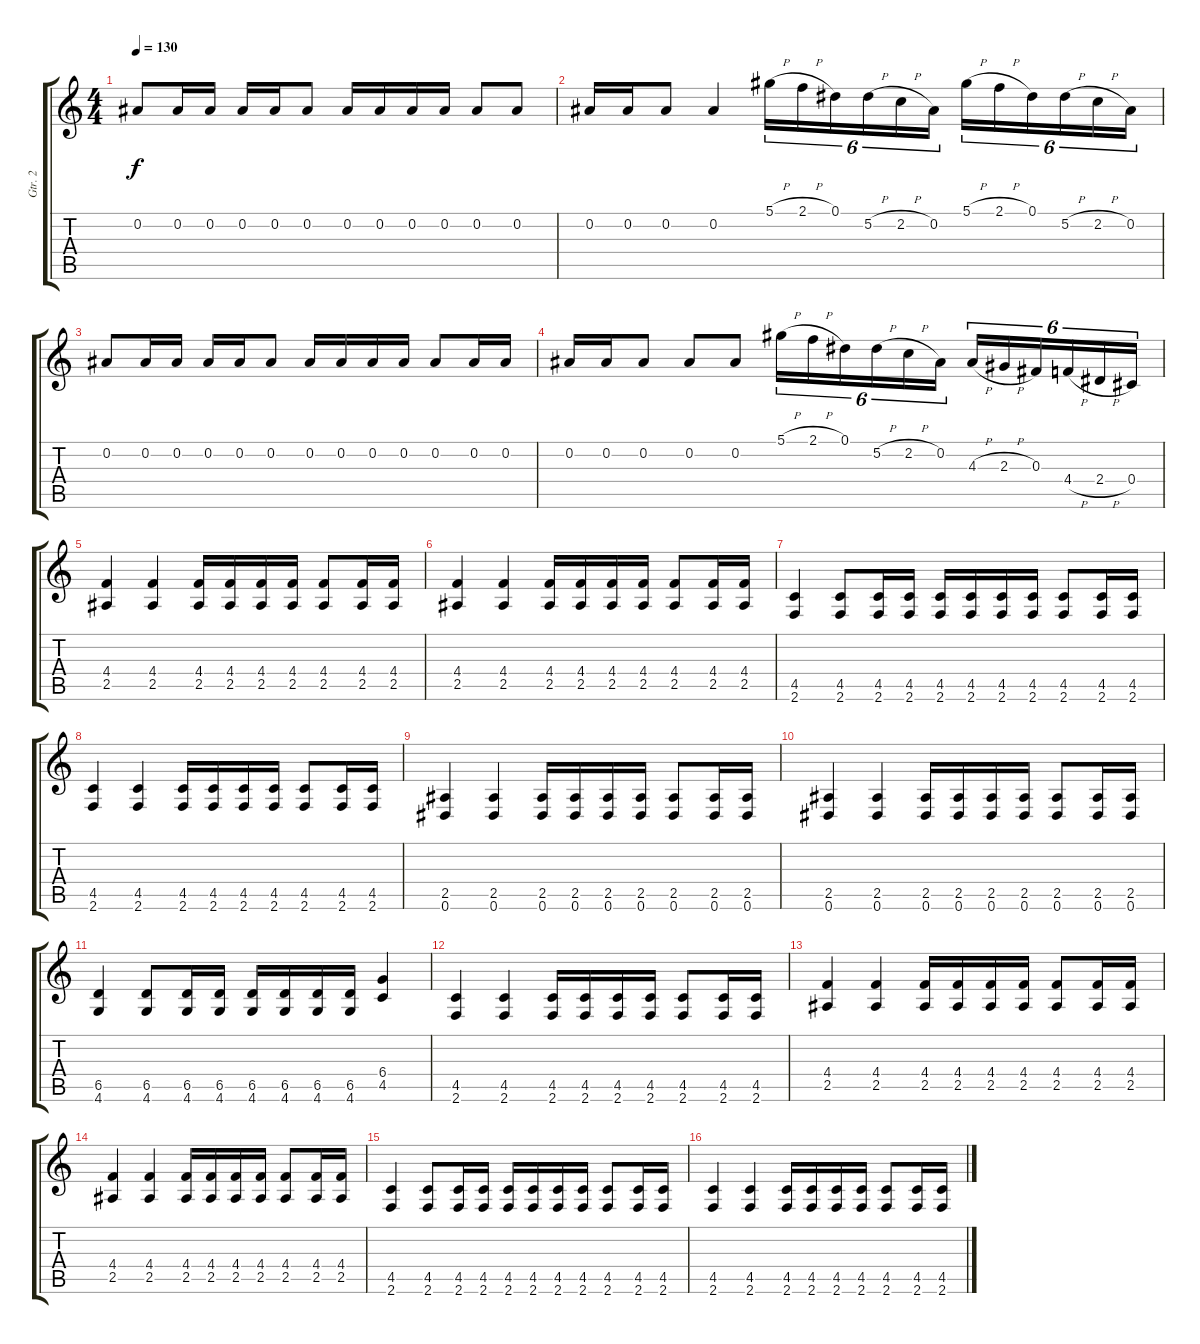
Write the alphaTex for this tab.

\track ("Gtr. 2" "Gtr. 2") {instrument distortionguitar}
\staff {score tabs}
\tuning (Eb4 Bb3 Gb3 Db3 Ab2 Eb2) {hide}
\ts (4 4)
\tempo 130
\clef g2
\ks c
0.2.8{dy f} 0.2.16 0.2.16 0.2.16 0.2.16 0.2.8 0.2.16 0.2.16 0.2.16 0.2.16 0.2.8 0.2.8 |
0.2.16 0.2.16 0.2.8 0.2.4 5.1{h}.16{tu (6 4)} 2.1{h}.16{tu (6 4)} 0.1.16{tu (6 4)} 5.2{h}.16{tu (6 4)} 2.2{h}.16{tu (6 4)} 0.2.16{tu (6 4)} 5.1{h}.16{tu (6 4)} 2.1{h}.16{tu (6 4)} 0.1.16{tu (6 4)} 5.2{h}.16{tu (6 4)} 2.2{h}.16{tu (6 4)} 0.2.16{tu (6 4)} |
0.2.8 0.2.16 0.2.16 0.2.16 0.2.16 0.2.8 0.2.16 0.2.16 0.2.16 0.2.16 0.2.8 0.2.16 0.2.16 |
0.2.16 0.2.16 0.2.8 0.2.8 0.2.8 5.1{h}.16{tu (6 4)} 2.1{h}.16{tu (6 4)} 0.1.16{tu (6 4)} 5.2{h}.16{tu (6 4)} 2.2{h}.16{tu (6 4)} 0.2.16{tu (6 4)} 4.3{h}.16{tu (6 4)} 2.3{h}.16{tu (6 4)} 0.3.16{tu (6 4)} 4.4{h}.16{tu (6 4)} 2.4{h}.16{tu (6 4)} 0.4.16{tu (6 4)} |
(4.4 2.5).4 (4.4 2.5).4 (4.4 2.5).16 (4.4 2.5).16 (4.4 2.5).16 (4.4 2.5).16 (4.4 2.5).8 (4.4 2.5).16 (4.4 2.5).16 |
(4.4 2.5).4 (4.4 2.5).4 (4.4 2.5).16 (4.4 2.5).16 (4.4 2.5).16 (4.4 2.5).16 (4.4 2.5).8 (4.4 2.5).16 (4.4 2.5).16 |
(4.5 2.6).4 (4.5 2.6).8 (4.5 2.6).16 (4.5 2.6).16 (4.5 2.6).16 (4.5 2.6).16 (4.5 2.6).16 (4.5 2.6).16 (4.5 2.6).8 (4.5 2.6).16 (4.5 2.6).16 |
(4.5 2.6).4 (4.5 2.6).4 (4.5 2.6).16 (4.5 2.6).16 (4.5 2.6).16 (4.5 2.6).16 (4.5 2.6).8 (4.5 2.6).16 (4.5 2.6).16 |
(2.5 0.6).4 (2.5 0.6).4 (2.5 0.6).16 (2.5 0.6).16 (2.5 0.6).16 (2.5 0.6).16 (2.5 0.6).8 (2.5 0.6).16 (2.5 0.6).16 |
(2.5 0.6).4 (2.5 0.6).4 (2.5 0.6).16 (2.5 0.6).16 (2.5 0.6).16 (2.5 0.6).16 (2.5 0.6).8 (2.5 0.6).16 (2.5 0.6).16 |
(6.5 4.6).4 (6.5 4.6).8 (6.5 4.6).16 (6.5 4.6).16 (6.5 4.6).16 (6.5 4.6).16 (6.5 4.6).16 (6.5 4.6).16 (6.4 4.5).4 |
(4.5 2.6).4 (4.5 2.6).4 (4.5 2.6).16 (4.5 2.6).16 (4.5 2.6).16 (4.5 2.6).16 (4.5 2.6).8 (4.5 2.6).16 (4.5 2.6).16 |
(4.4 2.5).4 (4.4 2.5).4 (4.4 2.5).16 (4.4 2.5).16 (4.4 2.5).16 (4.4 2.5).16 (4.4 2.5).8 (4.4 2.5).16 (4.4 2.5).16 |
(4.4 2.5).4 (4.4 2.5).4 (4.4 2.5).16 (4.4 2.5).16 (4.4 2.5).16 (4.4 2.5).16 (4.4 2.5).8 (4.4 2.5).16 (4.4 2.5).16 |
(4.5 2.6).4 (4.5 2.6).8 (4.5 2.6).16 (4.5 2.6).16 (4.5 2.6).16 (4.5 2.6).16 (4.5 2.6).16 (4.5 2.6).16 (4.5 2.6).8 (4.5 2.6).16 (4.5 2.6).16 |
(4.5 2.6).4 (4.5 2.6).4 (4.5 2.6).16 (4.5 2.6).16 (4.5 2.6).16 (4.5 2.6).16 (4.5 2.6).8 (4.5 2.6).16 (4.5 2.6).16
